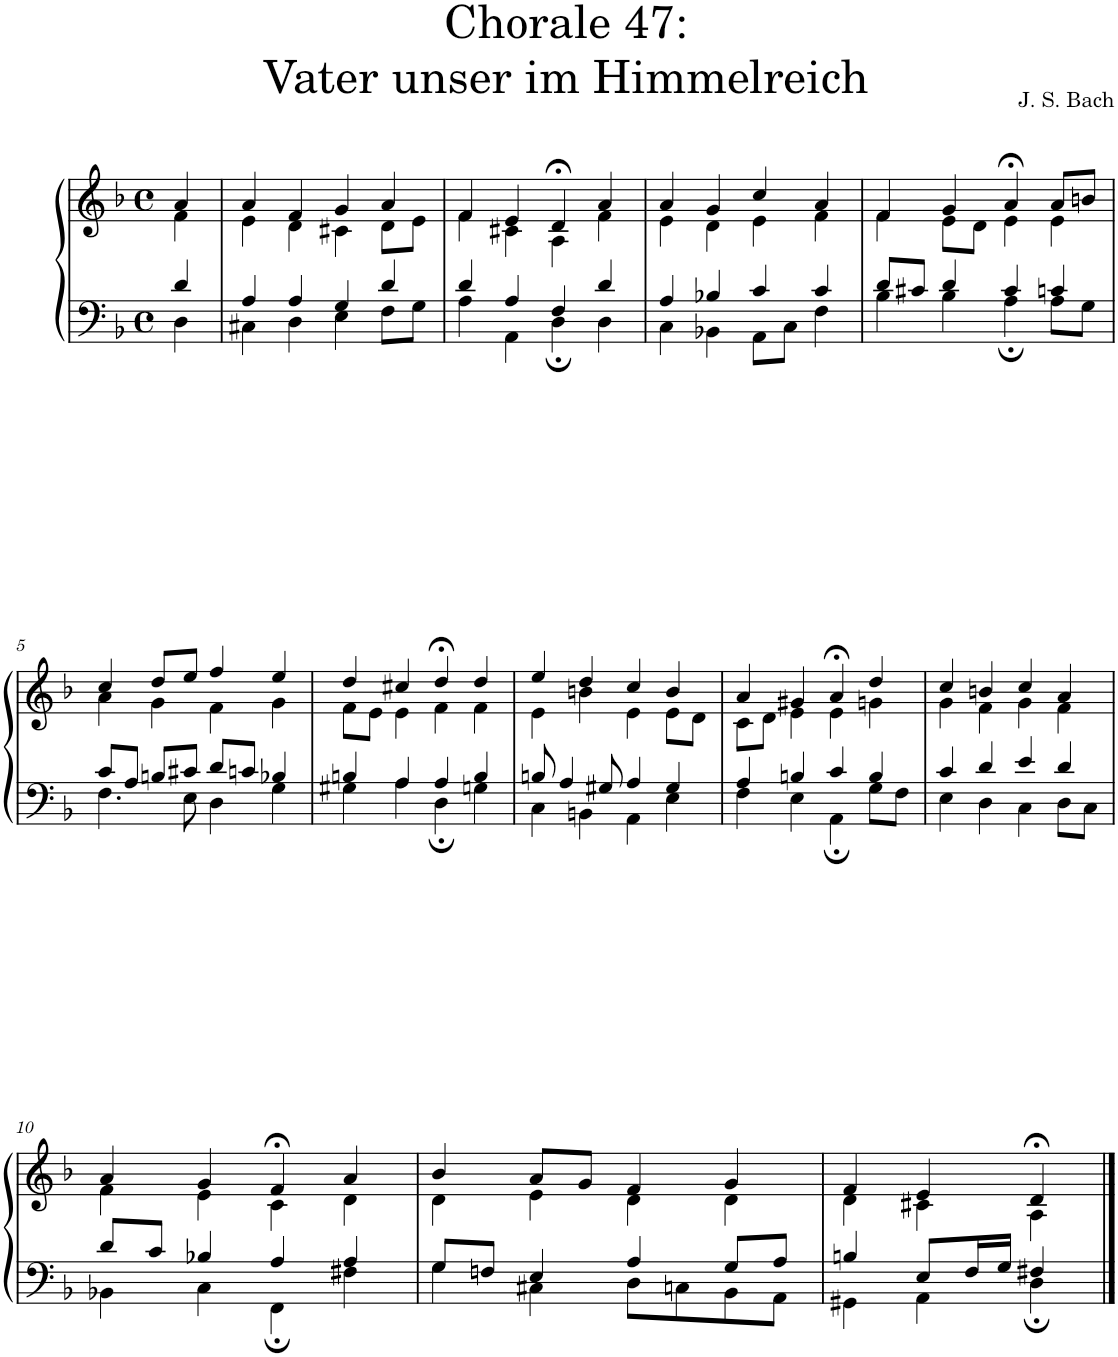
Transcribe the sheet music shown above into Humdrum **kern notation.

**kern	**kern
*part1	*part1
*staff2	*staff1
*I"S,A	*
*clefF4	*clefG2
*k[b-]	*k[b-]
*M4/4	*M4/4
*met(c)	*met(c)
=	=
*^	*^
4d/	4D\	4a/	4f\
=1	=1	=1	=1
4A/	4C#X\	4a/	4e\
4A/	4D\	4f/	4d\
4G/	4E\	4g/	4c#X\
4d/	8F\L	4a/	8d\L
.	8G\J	.	8e\J
=2	=2	=2	=2
4d/	4A\	4f/	4f\
4A/	4AA\	4e/	4c#X\
4F/	4D;\	4d;</	4A\
4d/	4D\	4a/	4f\
=3	=3	=3	=3
4A/	4C\	4a/	4e\
4B-X/	4BB-X\	4g/	4d\
4c/	8AA\L	4cc/	4e\
.	8C\J	.	.
4c/	4F\	4a/	4f\
=4	=4	=4	=4
8d/L	4B-\	4f/	4f\
8c#X/J	.	.	.
4d/	4B-\	4g/	8e\L
.	.	.	8d\J
4c#/	4A;\	4a;</	4e\
4cn/	8A\L	8a/L	4e\
.	8G\J	8bn/J	.
!!LO:LB:g=z	!!
=5	=5	=5	=5
8c/L	4.F\	4cc/	4a\
8A/J	.	.	.
8Bn/L	.	8dd/L	4g\
8c#X/J	8E\	8ee/J	.
8d/L	4D\	4ff/	4f\
8cn/J	.	.	.
4B-X/	4G\	4ee/	4g\
=6	=6	=6	=6
4Bn/	4G#X\	4dd/	8f\L
.	.	.	8e\J
4A/	4A\	4cc#X/	4e\
4A/	4D;\	4dd;</	4f\
4B/	4Gn\	4dd/	4f\
=7	=7	=7	=7
8Bn/	4C\	4ee/	4e\
4A/	.	.	.
.	4BBn\	4dd/	4bn\
8G#X/	.	.	.
4A/	4AA\	4cc/	4e\
4G#/	4E\	4b/	8e\L
.	.	.	8d\J
=8	=8	=8	=8
4A/	4F\	4a/	8c\L
.	.	.	8d\J
4Bn/	4E\	4g#X/	4e\
4c/	4AA;\	4a;</	4e\
4B/	8G\L	4dd/	4gn\
.	8F\J	.	.
=9	=9	=9	=9
4c/	4E\	4cc/	4g\
4d/	4D\	4bn/	4f\
4e/	4C\	4cc/	4g\
4d/	8D\L	4a/	4f\
.	8C\J	.	.
!!LO:LB:g=z	!!
=10	=10	=10	=10
8d/L	4BB-X\	4a/	4f\
8c/J	.	.	.
4B-X/	4C\	4g/	4e\
4A/	4FF;\	4f;</	4c\
4A/	4F#X\	4a/	4d\
=11	=11	=11	=11
8G/L	4G\	4b-/	4d\
8Fn/J	.	.	.
4E/	4C#X\	8a/L	4e\
.	.	8g/J	.
4A/	8D\L	4f/	4d\
.	8Cn\	.	.
8G/L	8BB-\	4g/	4d\
8A/J	8AA\J	.	.
=12	=12	=12	=12
4Bn/	4GG#X\	4f/	4d\
8E/L	4AA\	4e/	4c#X\
16F/L	.	.	.
16G/JJ	.	.	.
4F#X/	4D;\	4d;</	4A\
*v	*v	*	*
*	*v	*v
==	==
*-	*-
